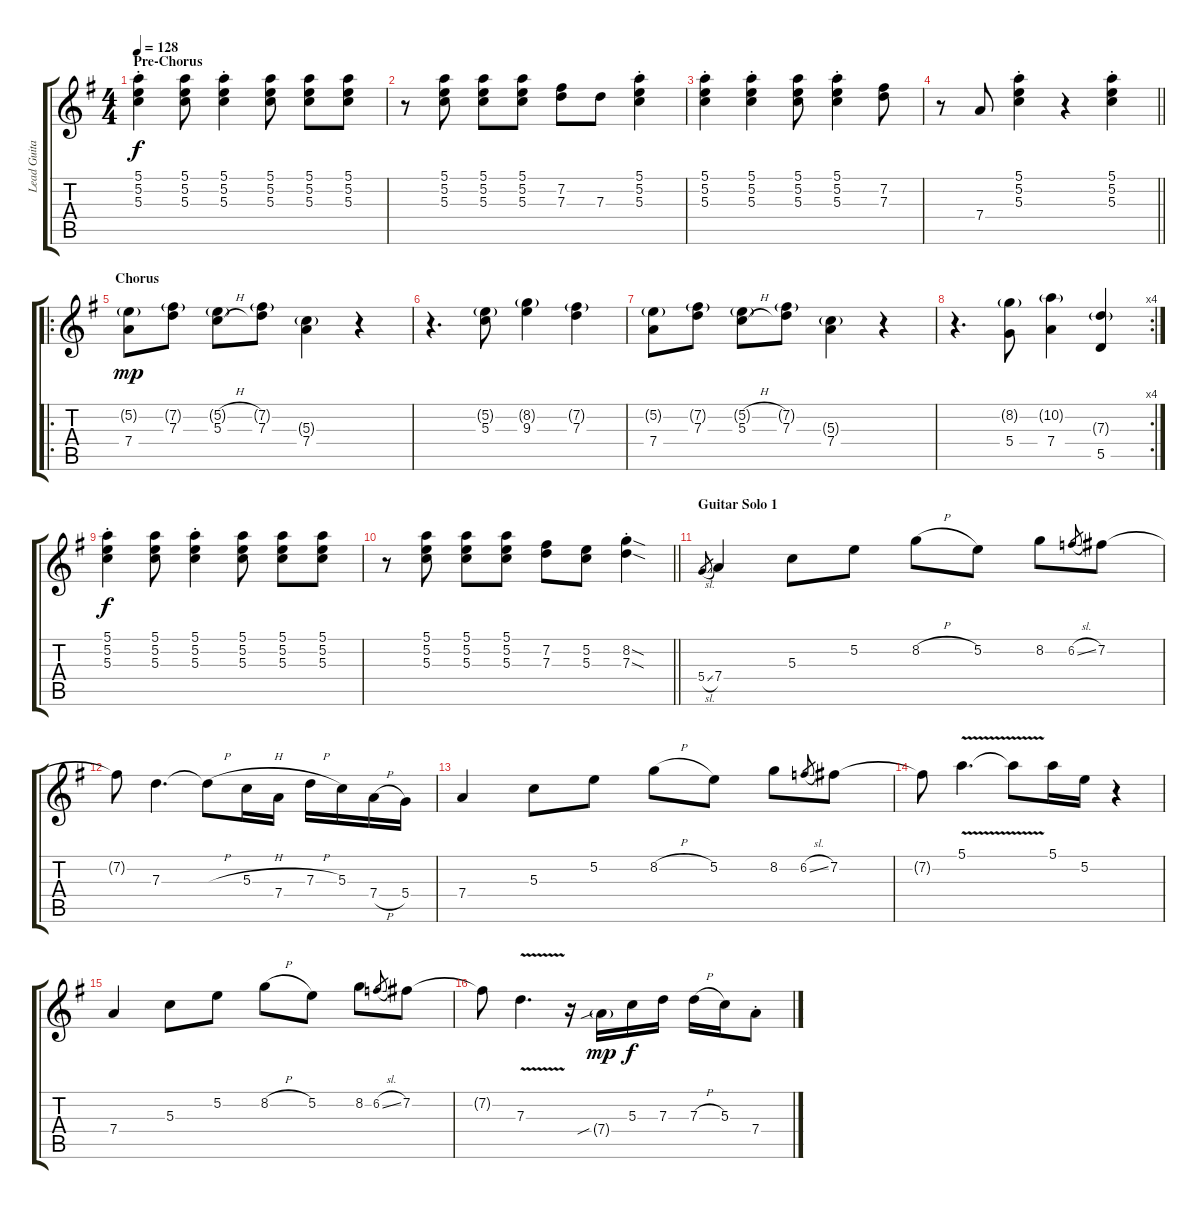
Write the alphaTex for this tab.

\track ("Lead Guitar" "Lead Guita") {instrument distortionguitar}
\staff {score tabs}
\tuning (E4 B3 G3 D3 A2 E2) {hide}
\ts (4 4)
\section ("" "Pre-Chorus")
\tempo 128
\clef g2
\ks g
(5.1{st} 5.2{st} 5.3{st}).4{dy f} (5.1 5.2 5.3).8 (5.1{st} 5.2{st} 5.3{st}).4 (5.1 5.2 5.3).8 (5.1 5.2 5.3).8 (5.1 5.2 5.3).8 |
r.8 (5.1 5.2 5.3).8 (5.1 5.2 5.3).8 (5.1 5.2 5.3).8 (7.2 7.3).8 7.3.8 (5.1{st} 5.2{st} 5.3{st}).4 |
(5.1{st} 5.2{st} 5.3{st}).4 (5.1{st} 5.2{st} 5.3{st}).4 (5.1 5.2 5.3).8 (5.1{st} 5.2{st} 5.3{st}).4 (7.2 7.3).8 |
\barLineRight lightlight
r.8 7.4.8 (5.1{st} 5.2{st} 5.3{st}).4 r.4 (5.1{st} 5.2{st} 5.3{st}).4 |
\ro
\section ("" "Chorus")
(5.2{g} 7.4).8{dy mp} (7.2{g} 7.3).8 (5.2{h g} 5.3{h}).8 (7.2{g} 7.3).8 (5.3{g} 7.4).4 r.4 |
r.4{d} (5.2{g} 5.3).8 (8.2{g} 9.3).4 (7.2{g} 7.3).4 |
(5.2{g} 7.4).8 (7.2{g} 7.3).8 (5.2{h g} 5.3{h}).8 (7.2{g} 7.3).8 (5.3{g} 7.4).4 r.4 |
\rc 4
r.4{d} (8.2{g} 5.4).8 (10.2{g} 7.4).4 (7.3{g} 5.5).4 |
(5.1{st} 5.2{st} 5.3{st}).4{dy f} (5.1 5.2 5.3).8 (5.1{st} 5.2{st} 5.3{st}).4 (5.1 5.2 5.3).8 (5.1 5.2 5.3).8 (5.1 5.2 5.3).8 |
\barLineRight lightlight
r.8 (5.1 5.2 5.3).8 (5.1 5.2 5.3).8 (5.1 5.2 5.3).8 (7.2 7.3).8 (5.2 5.3).8 (8.2{sod st} 7.3{sod st}).4 |
\section ("" "Guitar Solo 1")
5.4{sl}.8{gr} 7.4.4 5.3.8 5.2.8 8.2{h}.8 5.2.8 8.2.8 6.2{sl}.8{gr} 7.2.8 |
7.2{t}.8 7.3.4{d} 7.3{h t}.8 5.3{h}.16 7.4.16 7.3{h}.16 5.3.16 7.4{h}.16 5.4.16 |
7.4.4 5.3.8 5.2.8 8.2{h}.8 5.2.8 8.2.8 6.2{sl}.8{gr} 7.2.8 |
7.2{t}.8 5.1{v}.4{d} 5.1{t}.8 5.1.16 5.2.16 r.4 |
7.4.4 5.3.8 5.2.8 8.2{h}.8 5.2.8 8.2.8 6.2{sl}.8{gr} 7.2.8 |
7.2{t}.8 7.3{v}.4{d} r.16 7.4{sib g}.16{dy mp} 5.3.16{dy f} 7.3.16 7.3{h}.16 5.3.16 7.4{st}.8
